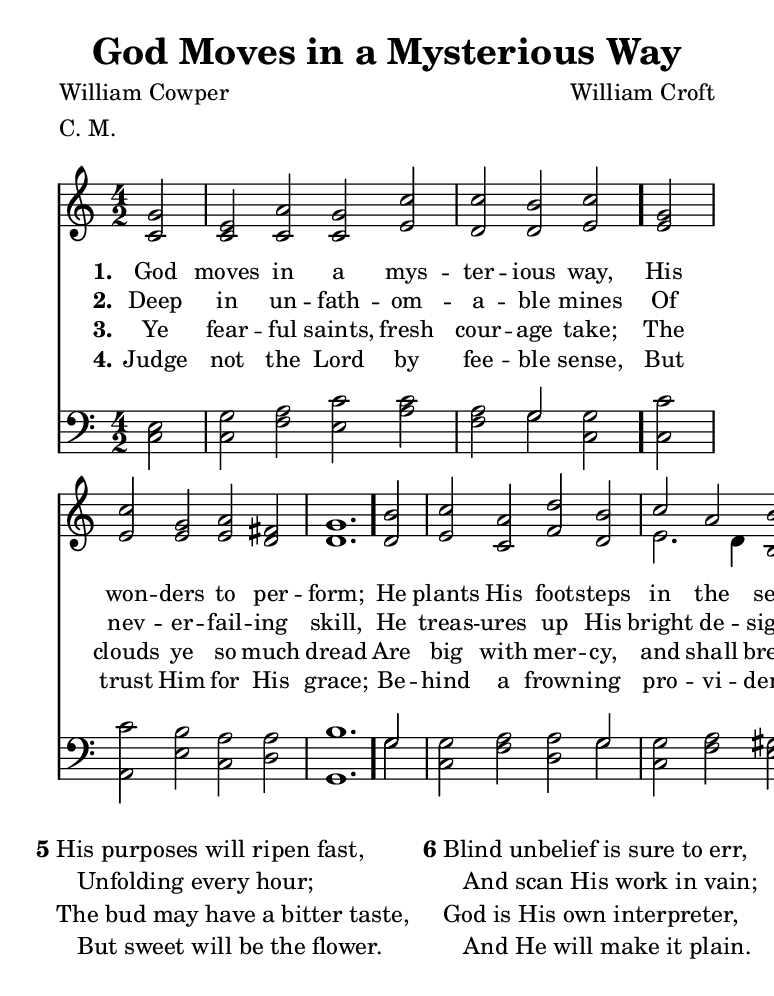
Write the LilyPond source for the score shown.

\include "common/global.ily"
\paper {
  \include "common/paper.ily"
  ragged-last-bottom = ##t
  systems-per-page = ##f
  system-count = 2
% decrease system-to-system padding to fit onto page with next score
system-system-spacing.padding = 0.5
system-system-spacing.basic-distance = 0.5

}

\header{
  hymnnumber = "161"
  title = "God Moves in a Mysterious Way"
  tunename = "St. Anne" % see https://hymnary.org/tune/st_anne_croft
  meter = "C. M."
  poet = "William Cowper" % see https://hymnary.org/text/god_moves_in_a_mysterious_way
  composer = "William Croft" % see https://hymnary.org/tune/st_anne_croft
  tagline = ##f
}

global = {
  \include "common/overrides.ily"
  \override Staff.TimeSignature.style = #'numbered
  \time 4/2
  \override Score.MetronomeMark.transparent = ##t % hide all fermata changes too
  \tempo 2=80
  \key c \major
  \partial 2
  \autoBeamOff
}

notesSoprano = {
\global
\relative c'' {

  g2 | e a g c | c b c
  g | c g a fis | g1.

  b2 | c a d b | c a b
  g | a c d b | c1.

  \bar "|."

}
}

notesAlto = {
\global
\relative e' {

  c2 | c c c e | d d e
  e | e e e d | d1.

  d2 | e c f d | e2. d4 b2
  c2 | f e d d | e1.

}
}

notesTenor = {
\global
\relative a {

  e2 | g a c c | a g g
  c | c b a a | b1.

  g2 | g a a g | g a gis
  g | f g a g | g1.

}
}

notesBass = {
\global
\relative f {

  c2 | c f e a | f g c,
  c | a e' c d | g,1.

  g'2 | c, f d g | c, f e
  e | d c f g | c,1.

}
}

wordsA = \lyricmode {
\set stanza = "1."

God moves in a mys -- ter -- ious way, \bar "."
His won -- ders to per -- form; \bar "."
He plants His foot -- steps in the sea, \bar "."
And rides up -- on the storm. \bar "."

}

wordsB = \lyricmode {
\set stanza = "2."

Deep in un -- fath -- om -- a -- ble mines
Of nev -- er -- fail -- ing skill,
He treas -- ures up His bright de -- signs
And works His sov -- ’reign will.

}

wordsC = \lyricmode {
\set stanza = "3."

Ye fear -- ful saints, fresh cour -- age take;
The clouds ye so much dread
Are big with mer -- cy, and shall break
In bless -- ings on your head.

}

wordsD = \lyricmode {
\set stanza = "4."

Judge not the Lord by fee -- ble sense,
But trust Him for His grace;
Be -- hind a frown -- ing pro -- vi -- dence
He hides a smil -- ing face.

}

wordsE = \markuplist {

\line { His purposes will ripen fast, }
\line { { \hspace #2 } Unfolding every hour; }
\line { The bud may have a bitter taste, }
\line { { \hspace #2 } But sweet will be the flower. }

}

wordsF = \markuplist {

\line { Blind unbelief is sure to err, }
\line { { \hspace #2 } And scan His work in vain; }
\line { God is His own interpreter, }
\line { { \hspace #2 } And He will make it plain. }

}

\score {
  \context ChoirStaff <<
    \context Staff = upper <<
      \set Staff.autoBeaming = ##f
      \set ChoirStaff.systemStartDelimiter = #'SystemStartBar
      \set ChoirStaff.printPartCombineTexts = ##f
      \partcombine #'(2 . 11) \notesSoprano \notesAlto
      \context NullVoice = sopranos { \voiceOne << \notesSoprano >> }
      \context Lyrics = one   \lyricsto sopranos \wordsA
      \context Lyrics = two   \lyricsto sopranos \wordsB
      \context Lyrics = three \lyricsto sopranos \wordsC
      \context Lyrics = four  \lyricsto sopranos \wordsD
    >>
    \context Staff = men <<
      \set Staff.autoBeaming = ##f
      \clef bass
      \set ChoirStaff.printPartCombineTexts = ##f
      \partcombine #'(2 . 11) \notesTenor \notesBass
    >>
  >>
  \layout {
    \include "common/layout.ily"
  }
  #(cond ((ly:get-option 'eog-midi-permitted) #{ \midi{
    \include "common/midi.ily"
  } #}))
}

\markup { \fontsize #0.3 \vcenter \column {
  \vspace #1
  \fill-line {
    \null
    \line{ \bold 5 \column { \wordsE } }
    \null
    \line{ \bold 6 \column { \wordsF } }
    \null
  }
} }

\version "2.19.49"  % necessary for upgrading to future LilyPond versions.

% vi:set et ts=2 sw=2 ai nocindent syntax=lilypond:
